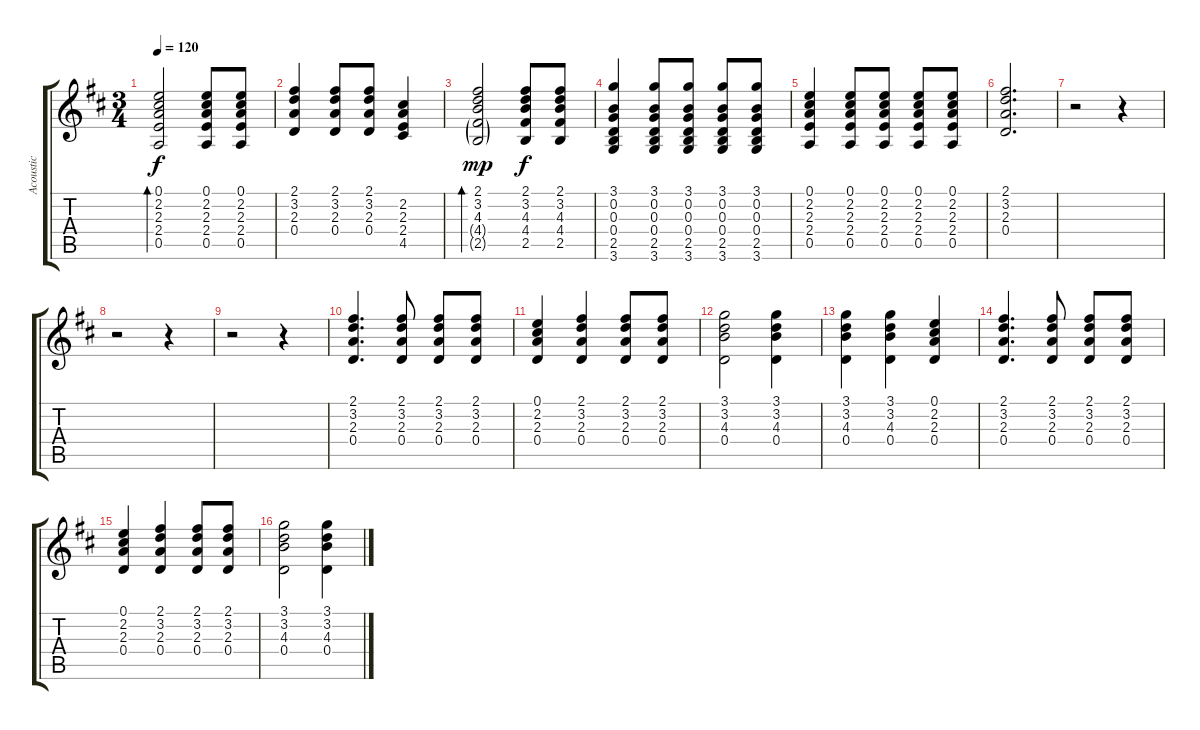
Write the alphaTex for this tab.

\track ("Acoustic" "Acoustic") {instrument acousticguitarsteel}
\staff {score tabs}
\tuning (E4 B3 G3 D3 A2 E2) {hide}
\ts (3 4)
\tempo 120
\clef g2
\ks d
(0.1 2.2 2.3 2.4 0.5).2{bd 30 dy f} (0.1 2.2 2.3 2.4 0.5).8 (0.1 2.2 2.3 2.4 0.5).8 |
(2.1 3.2 2.3 0.4).4 (2.1 3.2 2.3 0.4).8 (2.1 3.2 2.3 0.4).8 (2.2 2.3 2.4 4.5).4 |
(2.1 3.2 4.3 4.4{g} 2.5{g}).2{bd 30 dy mp} (2.1 3.2 4.3 4.4 2.5).8{dy f} (2.1 3.2 4.3 4.4 2.5).8 |
(3.1 0.2 0.3 0.4 2.5 3.6).4 (3.1 0.2 0.3 0.4 2.5 3.6).8 (3.1 0.2 0.3 0.4 2.5 3.6).8 (3.1 0.2 0.3 0.4 2.5 3.6).8 (3.1 0.2 0.3 0.4 2.5 3.6).8 |
(0.1 2.2 2.3 2.4 0.5).4 (0.1 2.2 2.3 2.4 0.5).8 (0.1 2.2 2.3 2.4 0.5).8 (0.1 2.2 2.3 2.4 0.5).8 (0.1 2.2 2.3 2.4 0.5).8 |
(2.1 3.2 2.3 0.4).2{d} |
r.2 r.4 |
r.2 r.4 |
r.2 r.4 |
(2.1 3.2 2.3 0.4).4{d} (2.1 3.2 2.3 0.4).8 (2.1 3.2 2.3 0.4).8 (2.1 3.2 2.3 0.4).8 |
(0.1 2.2 2.3 0.4).4 (2.1 3.2 2.3 0.4).4 (2.1 3.2 2.3 0.4).8 (2.1 3.2 2.3 0.4).8 |
(3.1 3.2 4.3 0.4).2 (3.1 3.2 4.3 0.4).4 |
(3.1 3.2 4.3 0.4).4 (3.1 3.2 4.3 0.4).4 (0.1 2.2 2.3 0.4).4 |
(2.1 3.2 2.3 0.4).4{d} (2.1 3.2 2.3 0.4).8 (2.1 3.2 2.3 0.4).8 (2.1 3.2 2.3 0.4).8 |
(0.1 2.2 2.3 0.4).4 (2.1 3.2 2.3 0.4).4 (2.1 3.2 2.3 0.4).8 (2.1 3.2 2.3 0.4).8 |
(3.1 3.2 4.3 0.4).2 (3.1 3.2 4.3 0.4).4
